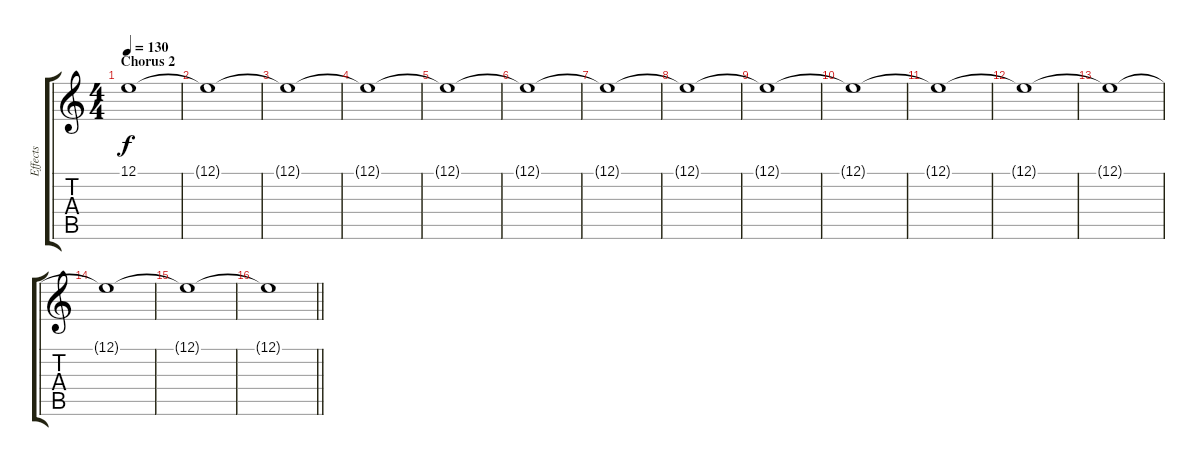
\track ("Effects" "Effects") {instrument stringensemble2}
\staff {score tabs}
\tuning (E4 B3 G3 D3 A2 E2) {hide}
\ts (4 4)
\section ("" "Chorus 2")
\tempo 130
\clef g2
\ks c
12.1.1{dy f instrument stringensemble2} |
12.1{t}.1 |
12.1{t}.1 |
12.1{t}.1 |
12.1{t}.1 |
12.1{t}.1 |
12.1{t}.1 |
12.1{t}.1 |
12.1{t}.1 |
12.1{t}.1 |
12.1{t}.1 |
12.1{t}.1 |
12.1{t}.1 |
12.1{t}.1 |
12.1{t}.1 |
\barLineRight lightlight
12.1{t}.1
